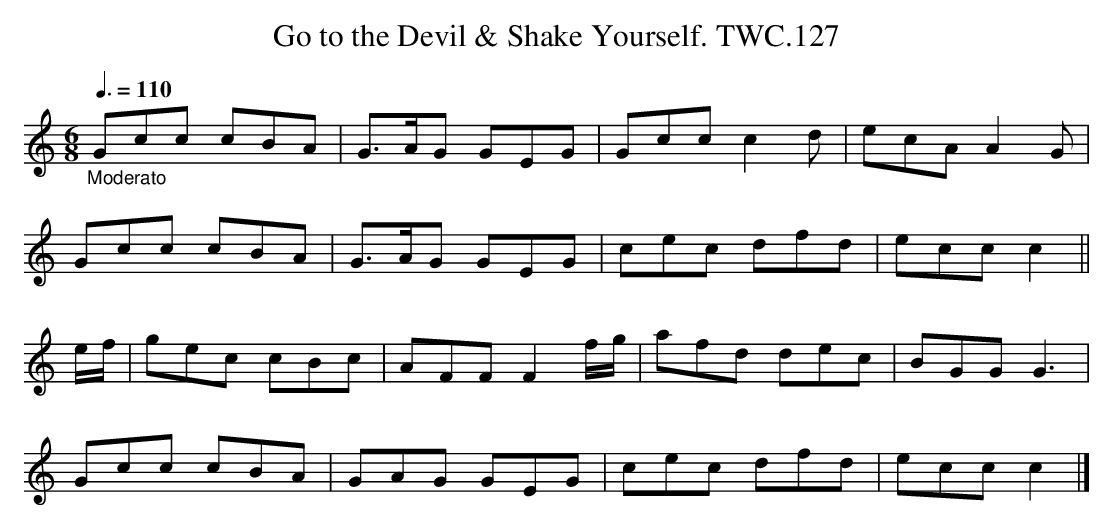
X:1
T:Go to the Devil & Shake Yourself. TWC.127
L:1/8
M:6/8
Q:3/8=110
K:C
"_Moderato"\
Gcc cBA|G>AG GEG|Gcc c2d|ecA A2G|
Gcc cBA|G>AG GEG|cec dfd|ecc c2 ||
e/f/|gec cBc|AFF F2 f/g/|afd dec|BGG G3|
Gcc cBA|GAG GEG|cec dfd|ecc c2 |]
